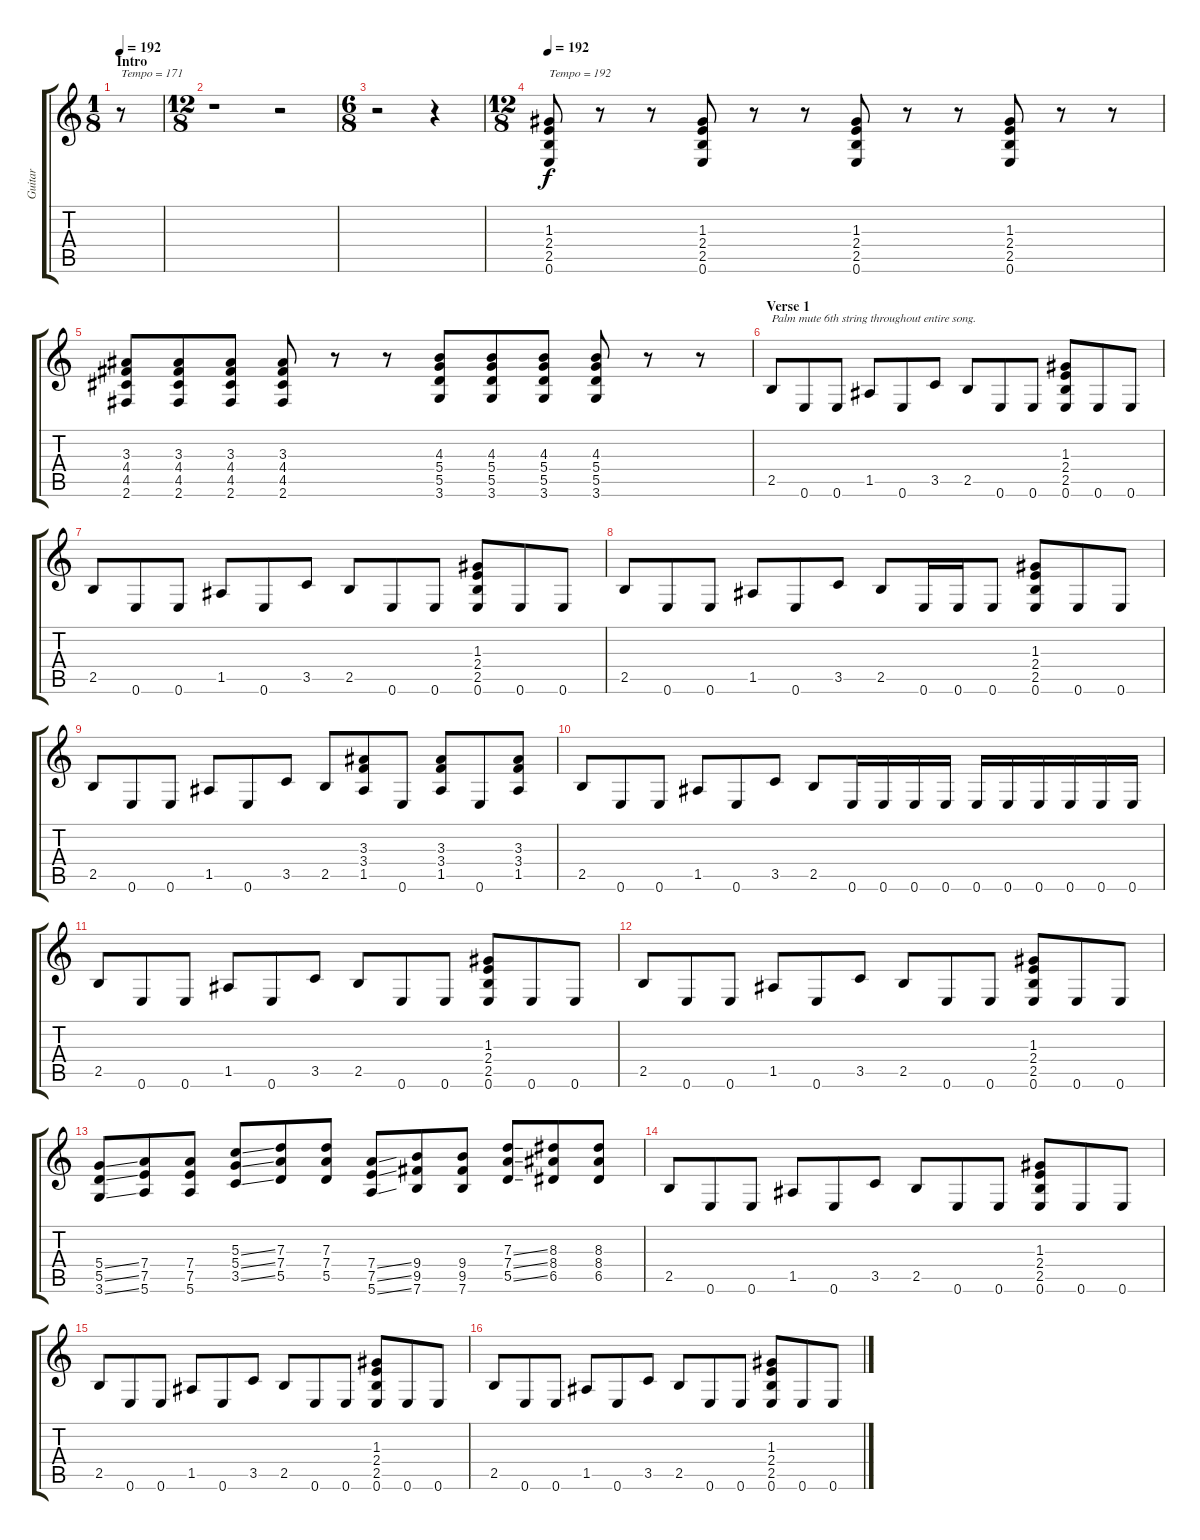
\track ("Guitar" "Guitar") {instrument distortionguitar}
\staff {score tabs}
\tuning (E4 B3 G3 D3 A2 E2) {hide}
\ts (1 8)
\section ("" "Intro")
\tempo 192
\tempo 171
\tempo 192
\clef g2
\ks c
r.8{txt "Tempo = 171" dy f instrument distortionguitar} |
\ts (12 8)
r.1 r.2 |
\ts (6 8)
r.2 r.4 |
\ts (12 8)
\tempo 192
(1.3 2.4 2.5 0.6).8{txt "Tempo = 192"} r.8 r.8 (1.3 2.4 2.5 0.6).8 r.8 r.8 (1.3 2.4 2.5 0.6).8 r.8 r.8 (1.3 2.4 2.5 0.6).8 r.8 r.8 |
(3.3 4.4 4.5 2.6).8 (3.3 4.4 4.5 2.6).8 (3.3 4.4 4.5 2.6).8 (3.3 4.4 4.5 2.6).8 r.8 r.8 (4.3 5.4 5.5 3.6).8 (4.3 5.4 5.5 3.6).8 (4.3 5.4 5.5 3.6).8 (4.3 5.4 5.5 3.6).8 r.8 r.8 |
\section ("" "Verse 1")
2.5.8{txt "Palm mute 6th string throughout entire song."} 0.6.8 0.6.8 1.5.8 0.6.8 3.5.8 2.5.8 0.6.8 0.6.8 (1.3 2.4 2.5 0.6).8 0.6.8 0.6.8 |
2.5.8 0.6.8 0.6.8 1.5.8 0.6.8 3.5.8 2.5.8 0.6.8 0.6.8 (1.3 2.4 2.5 0.6).8 0.6.8 0.6.8 |
2.5.8 0.6.8 0.6.8 1.5.8 0.6.8 3.5.8 2.5.8 0.6.16 0.6.16 0.6.8 (1.3 2.4 2.5 0.6).8 0.6.8 0.6.8 |
2.5.8 0.6.8 0.6.8 1.5.8 0.6.8 3.5.8 2.5.8 (3.3 3.4 1.5).8 0.6.8 (3.3 3.4 1.5).8 0.6.8 (3.3 3.4 1.5).8 |
2.5.8 0.6.8 0.6.8 1.5.8 0.6.8 3.5.8 2.5.8 0.6.16 0.6.16 0.6.16 0.6.16 0.6.16 0.6.16 0.6.16 0.6.16 0.6.16 0.6.16 |
2.5.8 0.6.8 0.6.8 1.5.8 0.6.8 3.5.8 2.5.8 0.6.8 0.6.8 (1.3 2.4 2.5 0.6).8 0.6.8 0.6.8 |
2.5.8 0.6.8 0.6.8 1.5.8 0.6.8 3.5.8 2.5.8 0.6.8 0.6.8 (1.3 2.4 2.5 0.6).8 0.6.8 0.6.8 |
(5.4{ss} 5.5{ss} 3.6{ss}).8 (7.4 7.5 5.6).8 (7.4 7.5 5.6).8 (5.3{ss} 5.4{ss} 3.5{ss}).8 (7.3 7.4 5.5).8 (7.3 7.4 5.5).8 (7.4{ss} 7.5{ss} 5.6{ss}).8 (9.4 9.5 7.6).8 (9.4 9.5 7.6).8 (7.3{ss} 7.4{ss} 5.5{ss}).8 (8.3 8.4 6.5).8 (8.3 8.4 6.5).8 |
2.5.8 0.6.8 0.6.8 1.5.8 0.6.8 3.5.8 2.5.8 0.6.8 0.6.8 (1.3 2.4 2.5 0.6).8 0.6.8 0.6.8 |
2.5.8 0.6.8 0.6.8 1.5.8 0.6.8 3.5.8 2.5.8 0.6.8 0.6.8 (1.3 2.4 2.5 0.6).8 0.6.8 0.6.8 |
2.5.8 0.6.8 0.6.8 1.5.8 0.6.8 3.5.8 2.5.8 0.6.8 0.6.8 (1.3 2.4 2.5 0.6).8 0.6.8 0.6.8
